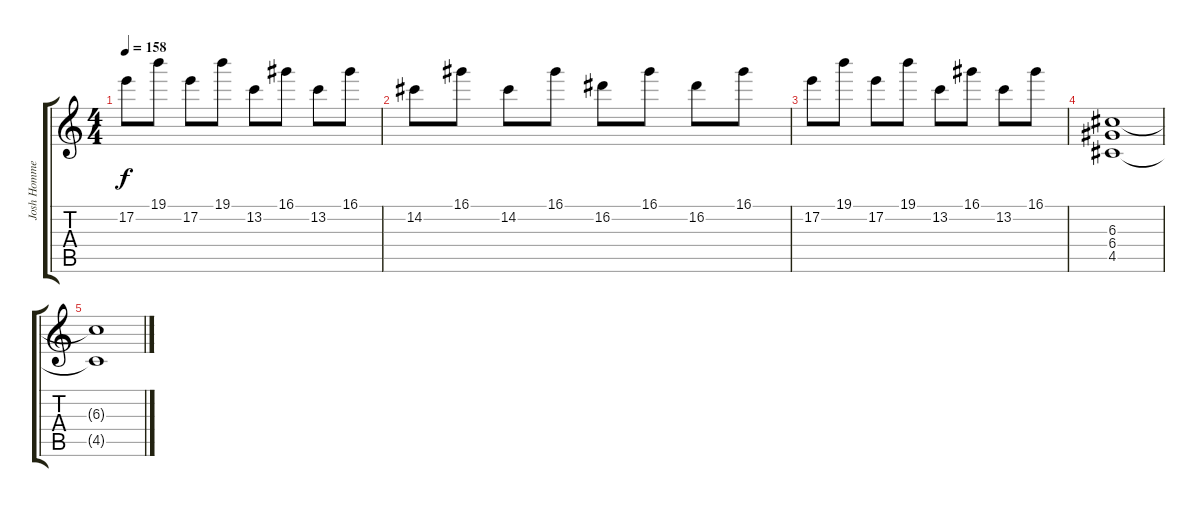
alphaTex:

\track ("Josh Homme" "Josh Homme") {instrument overdrivenguitar}
\staff {score tabs}
\tuning (E4 B3 G3 D3 A2 E2) {hide}
\ts (4 4)
\tempo 158
\clef g2
\ks c
17.2.8{dy f} 19.1.8 17.2.8 19.1.8 13.2.8 16.1.8 13.2.8 16.1.8 |
14.2.8 16.1.8 14.2.8 16.1.8 16.2.8 16.1.8 16.2.8 16.1.8 |
17.2.8 19.1.8 17.2.8 19.1.8 13.2.8 16.1.8 13.2.8 16.1.8 |
(6.3 6.4 4.5).1 |
(6.3{t} 4.5{t}).1
